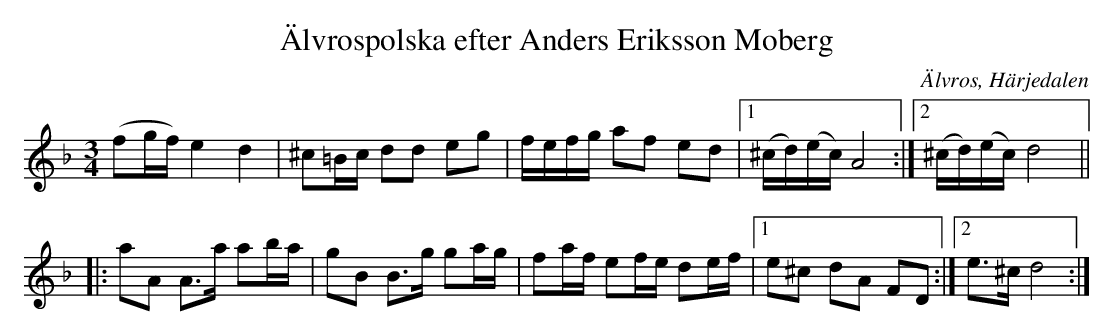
X:1
T:Älvrospolska efter Anders Eriksson Moberg
O:Älvros, Härjedalen
M:3/4
L:1/8
K:Dm
(fg/f/) e2 d2|^c=B/c/ dd eg|f/e/f/g/ af ed|1(^c/d/)(e/c/) A4:|2(^c/d/)(e/c/)d4||:
aA A>a ab/a/|gB B>g ga/g/|fa/f/ ef/e/ de/f/|1e^c dA FD:|2e>^c d4:|
